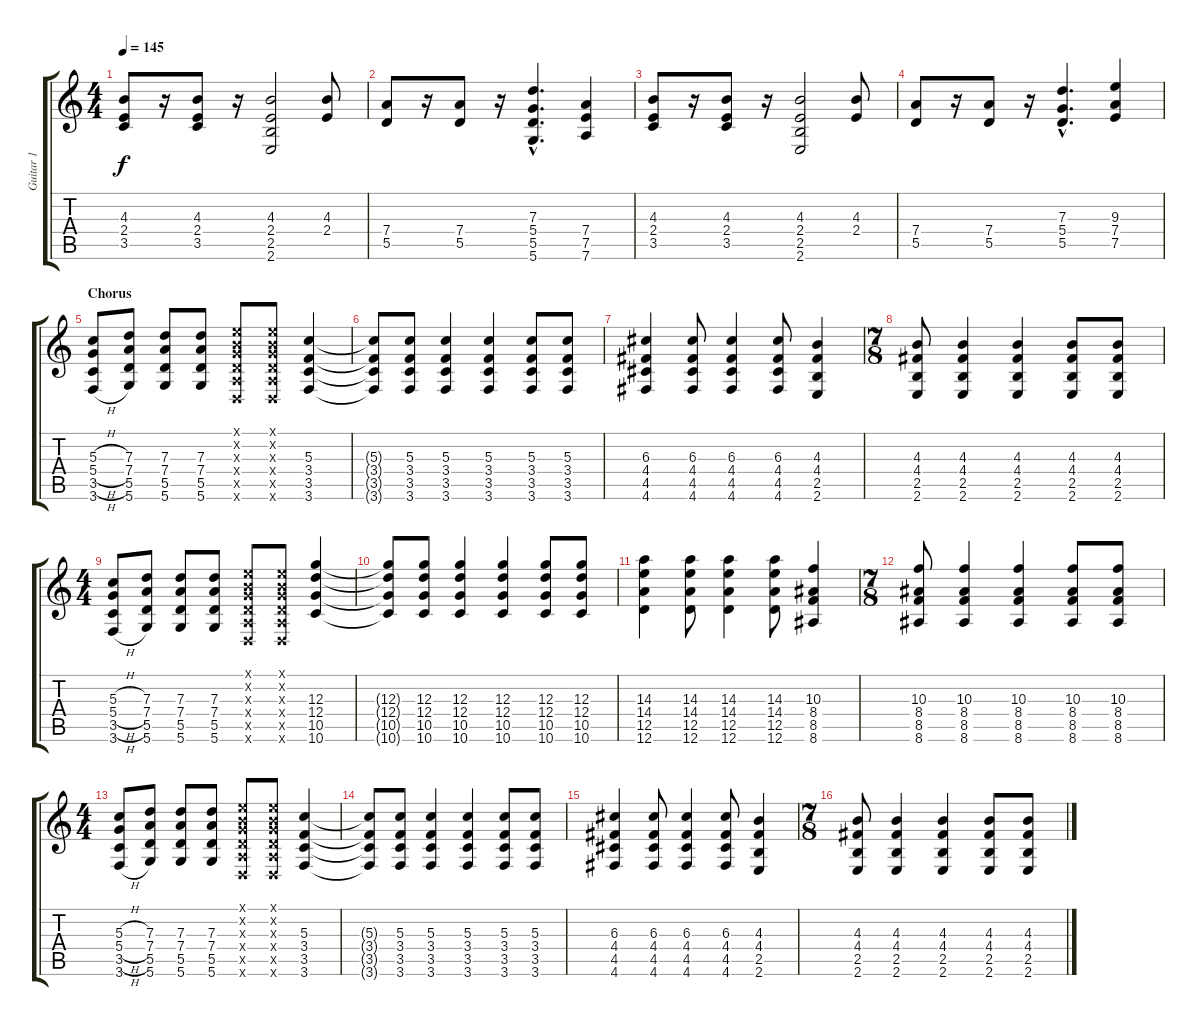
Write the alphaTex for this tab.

\track ("Guitar 1" "Guitar 1") {instrument distortionguitar}
\staff {score tabs}
\tuning (E4 B3 G3 D3 A2 D2) {hide}
\ts (4 4)
\tempo 145
\clef g2
\ks c
(4.3 2.4 3.5).8{dy f} r.16 (4.3 2.4 3.5).8 r.16 (4.3 2.4 2.5 2.6).2 (4.3 2.4).8 |
(7.4 5.5).8 r.16 (7.4 5.5).8 r.16 (7.3{hac} 5.4{hac} 5.5{hac} 5.6{hac}).4{d} (7.4 7.5 7.6).4 |
(4.3 2.4 3.5).8 r.16 (4.3 2.4 3.5).8 r.16 (4.3 2.4 2.5 2.6).2 (4.3 2.4).8 |
(7.4 5.5).8 r.16 (7.4 5.5).8 r.16 (7.3{hac} 5.4{hac} 5.5{hac}).4{d} (9.3 7.4 7.5).4 |
\section ("" "Chorus")
(5.3{h} 5.4{h} 3.5{h} 3.6{h}).8 (7.3 7.4 5.5 5.6).8 (7.3 7.4 5.5 5.6).8 (7.3 7.4 5.5 5.6).8 (0.1{x} 0.2{x} 0.3{x} 0.4{x} 0.5{x} 0.6{x}).8 (0.1{x} 0.2{x} 0.3{x} 0.4{x} 0.5{x} 0.6{x}).8 (5.3 3.4 3.5 3.6).4 |
(5.3{t} 3.4{t} 3.5{t} 3.6{t}).8 (5.3 3.4 3.5 3.6).8 (5.3 3.4 3.5 3.6).4 (5.3 3.4 3.5 3.6).4 (5.3 3.4 3.5 3.6).8 (5.3 3.4 3.5 3.6).8 |
(6.3 4.4 4.5 4.6).4 (6.3 4.4 4.5 4.6).8 (6.3 4.4 4.5 4.6).4 (6.3 4.4 4.5 4.6).8 (4.3 4.4 2.5 2.6).4 |
\ts (7 8)
(4.3 4.4 2.5 2.6).8 (4.3 4.4 2.5 2.6).4 (4.3 4.4 2.5 2.6).4 (4.3 4.4 2.5 2.6).8 (4.3 4.4 2.5 2.6).8 |
\ts (4 4)
(5.3{h} 5.4{h} 3.5{h} 3.6{h}).8 (7.3 7.4 5.5 5.6).8 (7.3 7.4 5.5 5.6).8 (7.3 7.4 5.5 5.6).8 (0.1{x} 0.2{x} 0.3{x} 0.4{x} 0.5{x} 0.6{x}).8 (0.1{x} 0.2{x} 0.3{x} 0.4{x} 0.5{x} 0.6{x}).8 (12.3 12.4 10.5 10.6).4 |
(12.3{t} 12.4{t} 10.5{t} 10.6{t}).8 (12.3 12.4 10.5 10.6).8 (12.3 12.4 10.5 10.6).4 (12.3 12.4 10.5 10.6).4 (12.3 12.4 10.5 10.6).8 (12.3 12.4 10.5 10.6).8 |
(14.3 14.4 12.5 12.6).4 (14.3 14.4 12.5 12.6).8 (14.3 14.4 12.5 12.6).4 (14.3 14.4 12.5 12.6).8 (10.3 8.4 8.5 8.6).4 |
\ts (7 8)
(10.3 8.4 8.5 8.6).8 (10.3 8.4 8.5 8.6).4 (10.3 8.4 8.5 8.6).4 (10.3 8.4 8.5 8.6).8 (10.3 8.4 8.5 8.6).8 |
\ts (4 4)
(5.3{h} 5.4{h} 3.5{h} 3.6{h}).8 (7.3 7.4 5.5 5.6).8 (7.3 7.4 5.5 5.6).8 (7.3 7.4 5.5 5.6).8 (0.1{x} 0.2{x} 0.3{x} 0.4{x} 0.5{x} 0.6{x}).8 (0.1{x} 0.2{x} 0.3{x} 0.4{x} 0.5{x} 0.6{x}).8 (5.3 3.4 3.5 3.6).4 |
(5.3{t} 3.4{t} 3.5{t} 3.6{t}).8 (5.3 3.4 3.5 3.6).8 (5.3 3.4 3.5 3.6).4 (5.3 3.4 3.5 3.6).4 (5.3 3.4 3.5 3.6).8 (5.3 3.4 3.5 3.6).8 |
(6.3 4.4 4.5 4.6).4 (6.3 4.4 4.5 4.6).8 (6.3 4.4 4.5 4.6).4 (6.3 4.4 4.5 4.6).8 (4.3 4.4 2.5 2.6).4 |
\ts (7 8)
(4.3 4.4 2.5 2.6).8 (4.3 4.4 2.5 2.6).4 (4.3 4.4 2.5 2.6).4 (4.3 4.4 2.5 2.6).8 (4.3 4.4 2.5 2.6).8
